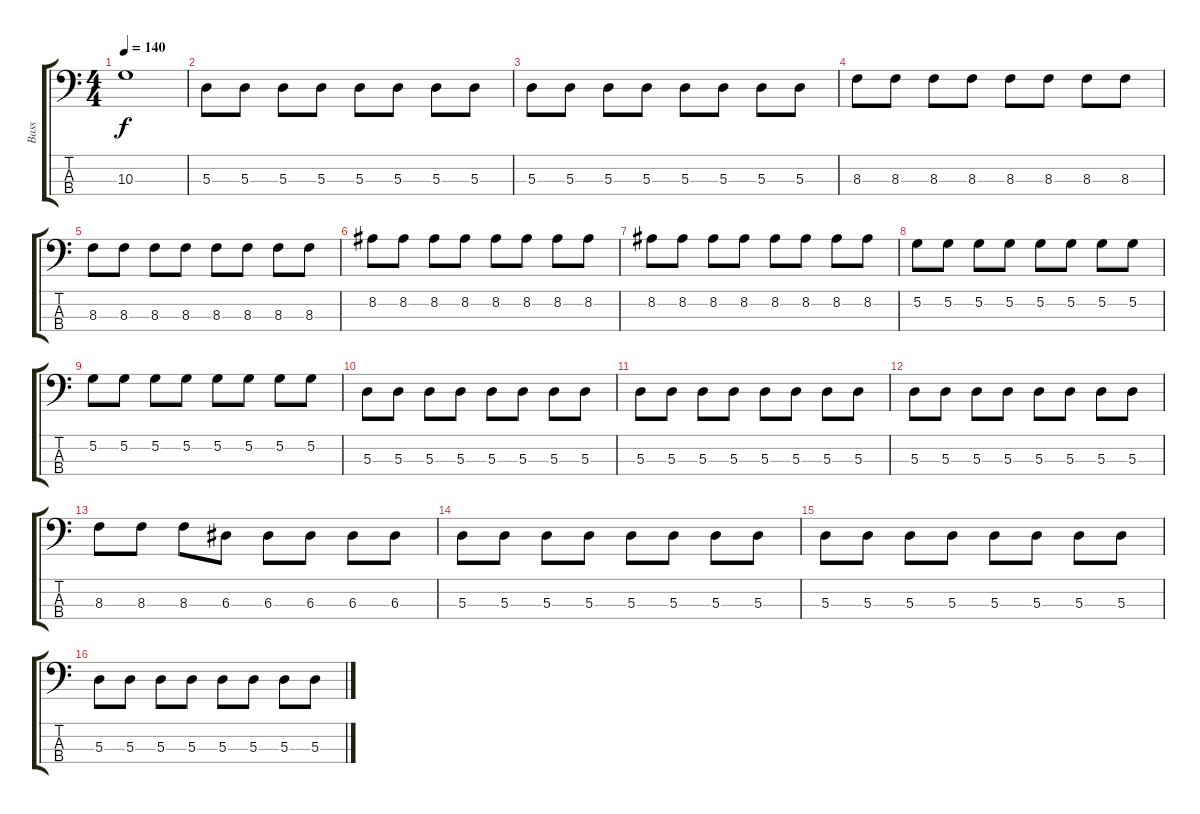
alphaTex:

\track ("Bass" "Bass") {instrument electricbassfinger}
\staff {score tabs}
\tuning (G2 D2 A1 E1) {hide}
\ts (4 4)
\tempo 140
\clef f4
\ks c
10.3.1{dy f} |
5.3.8 5.3.8 5.3.8 5.3.8 5.3.8 5.3.8 5.3.8 5.3.8 |
5.3.8 5.3.8 5.3.8 5.3.8 5.3.8 5.3.8 5.3.8 5.3.8 |
8.3.8 8.3.8 8.3.8 8.3.8 8.3.8 8.3.8 8.3.8 8.3.8 |
8.3.8 8.3.8 8.3.8 8.3.8 8.3.8 8.3.8 8.3.8 8.3.8 |
8.2.8 8.2.8 8.2.8 8.2.8 8.2.8 8.2.8 8.2.8 8.2.8 |
8.2.8 8.2.8 8.2.8 8.2.8 8.2.8 8.2.8 8.2.8 8.2.8 |
5.2.8 5.2.8 5.2.8 5.2.8 5.2.8 5.2.8 5.2.8 5.2.8 |
5.2.8 5.2.8 5.2.8 5.2.8 5.2.8 5.2.8 5.2.8 5.2.8 |
5.3.8 5.3.8 5.3.8 5.3.8 5.3.8 5.3.8 5.3.8 5.3.8 |
5.3.8 5.3.8 5.3.8 5.3.8 5.3.8 5.3.8 5.3.8 5.3.8 |
5.3.8 5.3.8 5.3.8 5.3.8 5.3.8 5.3.8 5.3.8 5.3.8 |
8.3.8 8.3.8 8.3.8 6.3.8 6.3.8 6.3.8 6.3.8 6.3.8 |
5.3.8 5.3.8 5.3.8 5.3.8 5.3.8 5.3.8 5.3.8 5.3.8 |
5.3.8 5.3.8 5.3.8 5.3.8 5.3.8 5.3.8 5.3.8 5.3.8 |
5.3.8 5.3.8 5.3.8 5.3.8 5.3.8 5.3.8 5.3.8 5.3.8
